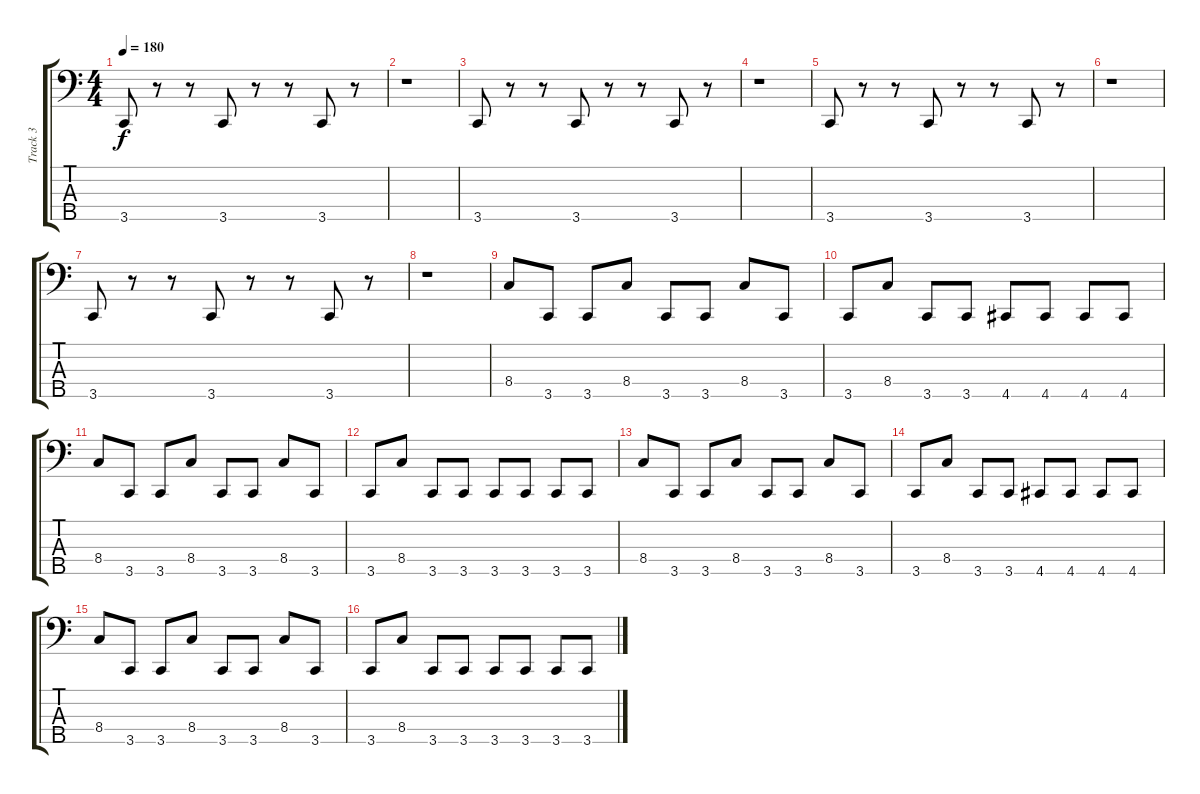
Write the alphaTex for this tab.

\track ("Track 3" "Track 3") {instrument slapbass2}
\staff {score tabs}
\tuning (G2 D2 A1 E1 A0) {hide}
\ts (4 4)
\tempo 180
\clef f4
\ks c
3.5.8{dy f} r.8 r.8 3.5.8 r.8 r.8 3.5.8 r.8 |
r.1 |
3.5.8 r.8 r.8 3.5.8 r.8 r.8 3.5.8 r.8 |
r.1 |
3.5.8 r.8 r.8 3.5.8 r.8 r.8 3.5.8 r.8 |
r.1 |
3.5.8 r.8 r.8 3.5.8 r.8 r.8 3.5.8 r.8 |
r.1 |
8.4.8 3.5.8 3.5.8 8.4.8 3.5.8 3.5.8 8.4.8 3.5.8 |
3.5.8 8.4.8 3.5.8 3.5.8 4.5.8 4.5.8 4.5.8 4.5.8 |
8.4.8 3.5.8 3.5.8 8.4.8 3.5.8 3.5.8 8.4.8 3.5.8 |
3.5.8 8.4.8 3.5.8 3.5.8 3.5.8 3.5.8 3.5.8 3.5.8 |
8.4.8 3.5.8 3.5.8 8.4.8 3.5.8 3.5.8 8.4.8 3.5.8 |
3.5.8 8.4.8 3.5.8 3.5.8 4.5.8 4.5.8 4.5.8 4.5.8 |
8.4.8 3.5.8 3.5.8 8.4.8 3.5.8 3.5.8 8.4.8 3.5.8 |
3.5.8 8.4.8 3.5.8 3.5.8 3.5.8 3.5.8 3.5.8 3.5.8
